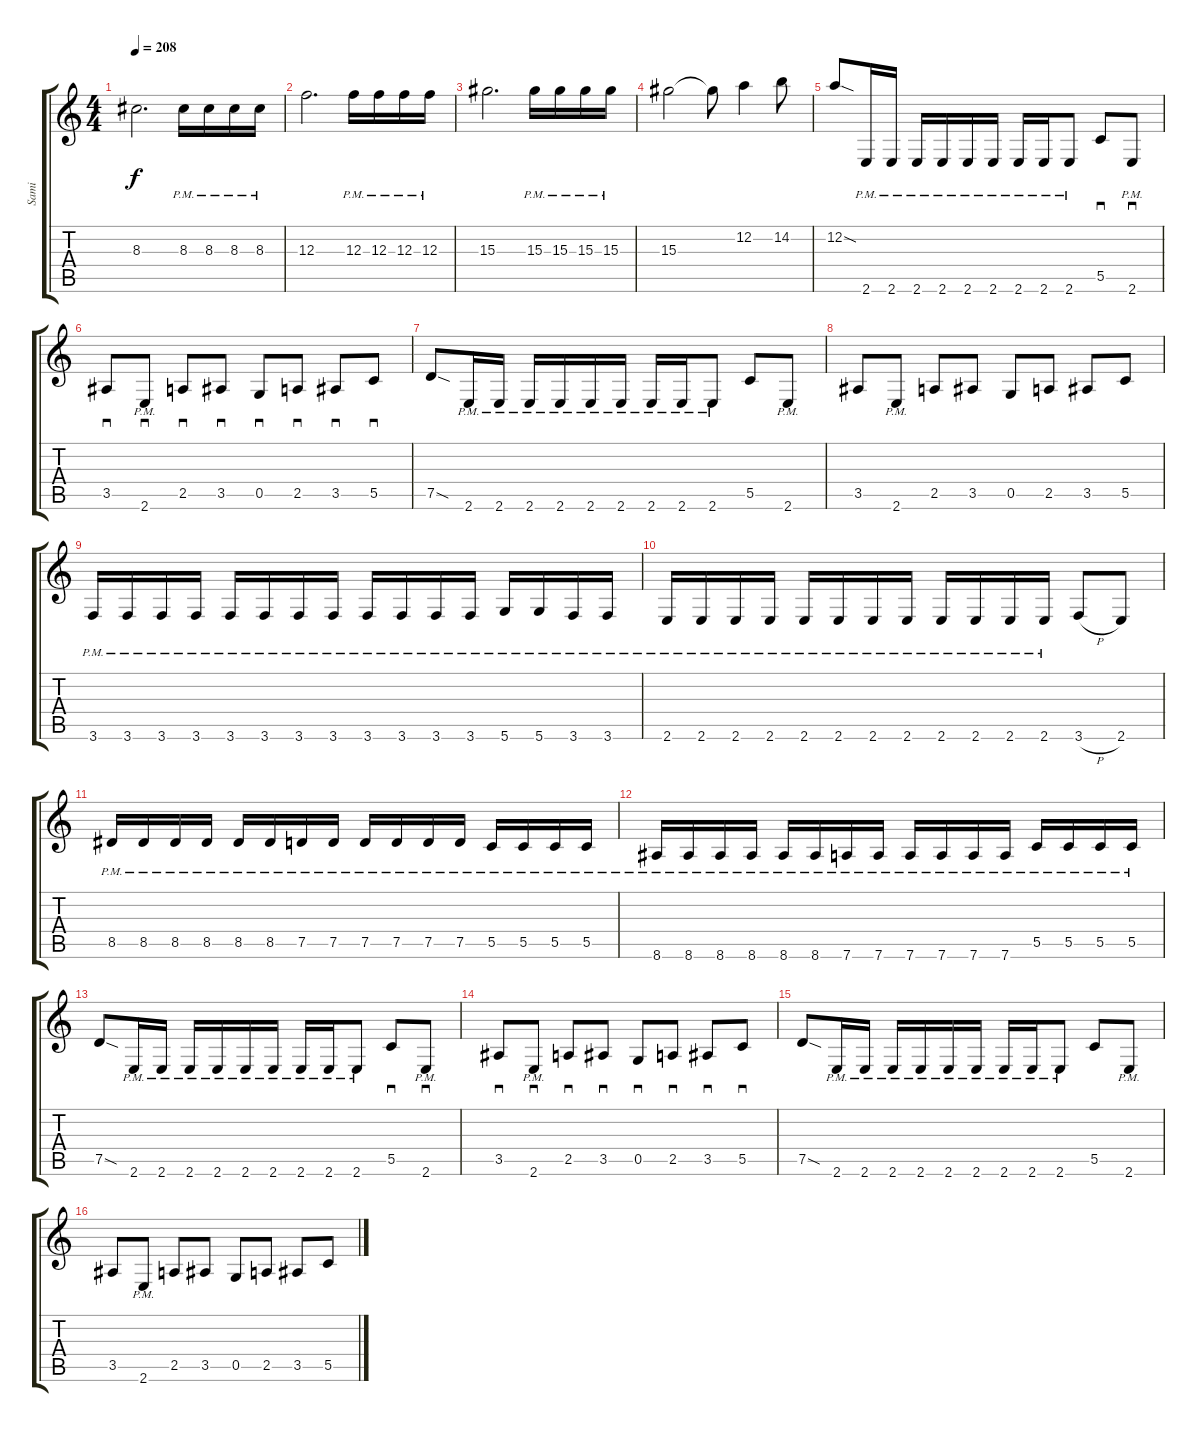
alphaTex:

\track ("Sami" "Sami") {instrument distortionguitar}
\staff {score tabs}
\tuning (D4 A3 F3 C3 G2 D2) {hide}
\ts (4 4)
\tempo 208
\clef g2
\ks c
8.3.2{d dy f} 8.3{pm}.16 8.3{pm}.16 8.3{pm}.16 8.3{pm}.16 |
12.3.2{d} 12.3{pm}.16 12.3{pm}.16 12.3{pm}.16 12.3{pm}.16 |
15.3.2{d} 15.3{pm}.16 15.3{pm}.16 15.3{pm}.16 15.3{pm}.16 |
15.3.2 15.3{t}.8 12.2.4 14.2.8 |
12.2{sod}.8 2.6{pm}.16 2.6{pm}.16 2.6{pm}.16 2.6{pm}.16 2.6{pm}.16 2.6{pm}.16 2.6{pm}.16 2.6{pm}.16 2.6{pm}.8 5.5.8{sd} 2.6{pm}.8{sd} |
3.5.8{sd} 2.6{pm}.8{sd} 2.5.8{sd} 3.5.8{sd} 0.5.8{sd} 2.5.8{sd} 3.5.8{sd} 5.5.8{sd} |
7.5{sod}.8 2.6{pm}.16 2.6{pm}.16 2.6{pm}.16 2.6{pm}.16 2.6{pm}.16 2.6{pm}.16 2.6{pm}.16 2.6{pm}.16 2.6{pm}.8 5.5.8 2.6{pm}.8 |
3.5.8 2.6{pm}.8 2.5.8 3.5.8 0.5.8 2.5.8 3.5.8 5.5.8 |
3.6{pm}.16 3.6{pm}.16 3.6{pm}.16 3.6{pm}.16 3.6{pm}.16 3.6{pm}.16 3.6{pm}.16 3.6{pm}.16 3.6{pm}.16 3.6{pm}.16 3.6{pm}.16 3.6{pm}.16 5.6{pm}.16 5.6{pm}.16 3.6{pm}.16 3.6{pm}.16 |
2.6{pm}.16 2.6{pm}.16 2.6{pm}.16 2.6{pm}.16 2.6{pm}.16 2.6{pm}.16 2.6{pm}.16 2.6{pm}.16 2.6{pm}.16 2.6{pm}.16 2.6{pm}.16 2.6{pm}.16 3.6{h}.8 2.6.8 |
8.5{pm}.16 8.5{pm}.16 8.5{pm}.16 8.5{pm}.16 8.5{pm}.16 8.5{pm}.16 7.5{pm}.16 7.5{pm}.16 7.5{pm}.16 7.5{pm}.16 7.5{pm}.16 7.5{pm}.16 5.5{pm}.16 5.5{pm}.16 5.5{pm}.16 5.5{pm}.16 |
8.6{pm}.16 8.6{pm}.16 8.6{pm}.16 8.6{pm}.16 8.6{pm}.16 8.6{pm}.16 7.6{pm}.16 7.6{pm}.16 7.6{pm}.16 7.6{pm}.16 7.6{pm}.16 7.6{pm}.16 5.5{pm}.16 5.5{pm}.16 5.5{pm}.16 5.5{pm}.16 |
7.5{sod}.8 2.6{pm}.16 2.6{pm}.16 2.6{pm}.16 2.6{pm}.16 2.6{pm}.16 2.6{pm}.16 2.6{pm}.16 2.6{pm}.16 2.6{pm}.8 5.5.8{sd} 2.6{pm}.8{sd} |
3.5.8{sd} 2.6{pm}.8{sd} 2.5.8{sd} 3.5.8{sd} 0.5.8{sd} 2.5.8{sd} 3.5.8{sd} 5.5.8{sd} |
7.5{sod}.8 2.6{pm}.16 2.6{pm}.16 2.6{pm}.16 2.6{pm}.16 2.6{pm}.16 2.6{pm}.16 2.6{pm}.16 2.6{pm}.16 2.6{pm}.8 5.5.8 2.6{pm}.8 |
3.5.8 2.6{pm}.8 2.5.8 3.5.8 0.5.8 2.5.8 3.5.8 5.5.8
